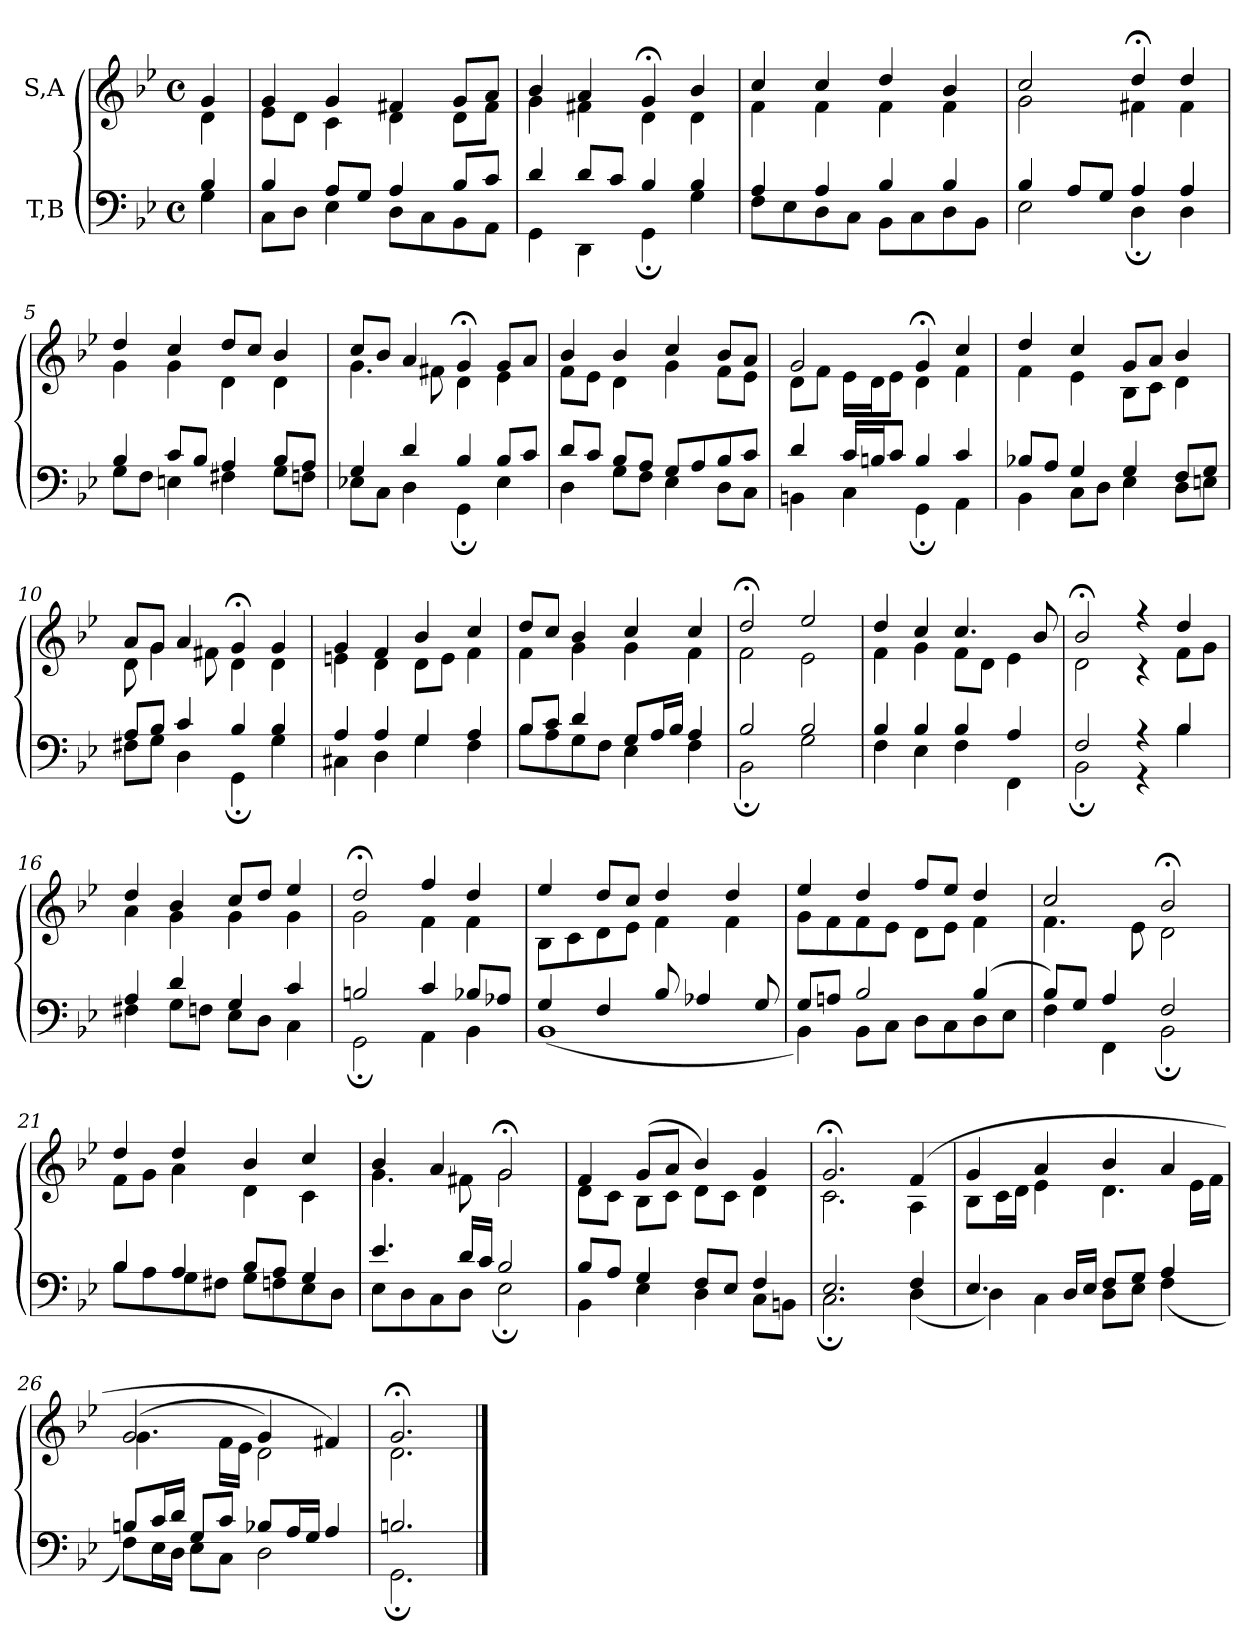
**kern	**kern
*part2	*part1
*staff2	*staff1
*I"T,B	*I"S,A
*clefF4	*clefG2
*k[b-e-]	*k[b-e-]
*M4/4	*M4/4
*met(c)	*met(c)
=	=
*^	*^
4B-	4G	4g	4d
=1	=1	=1	=1
4B-	8CL	4g	8e-L
.	8DJ	.	8dJ
8AL	4E-	4g	4c
8GJ	.	.	.
4A	8DL	4f#X	4d
.	8C	.	.
8B-L	8BB-	8gL	8dL
8cJ	8AAJ	8aJ	8f#J
=2	=2	=2	=2
4d	4GG	4b-	4g
8dL	4DD	4a	4f#X
8cJ	.	.	.
4B-	4GG;	4g;<	4d
4B-	4G	4b-	4d
=3	=3	=3	=3
4A	8FL	4cc	4f
.	8E-	.	.
4A	8D	4cc	4f
.	8CJ	.	.
4B-	8BB-L	4dd	4f
.	8C	.	.
4B-	8D	4b-	4f
.	8BB-J	.	.
=4	=4	=4	=4
4B-	2E-	2cc	2g
8AL	.	.	.
8GJ	.	.	.
4A	4D;	4dd;<	4f#X
4A	4D	4dd	4f#
=5	=5	=5	=5
4B-	8GL	4dd	4g
.	8FJ	.	.
8cL	4En	4cc	4g
8B-J	.	.	.
4A	4F#X	8ddL	4d
.	.	8ccJ	.
8B-L	8GL	4b-	4d
8AJ	8FnJ	.	.
=6	=6	=6	=6
4G	8E-XL	8ccL	4.g
.	8CJ	8b-J	.
4d	4D	4a	.
.	.	.	8f#X
4B-	4GG;	4g;<	4d
8B-L	4E-	8gL	4e-
8cJ	.	8aJ	.
=7	=7	=7	=7
8dL	4D	4b-	8fL
8cJ	.	.	8e-J
8B-L	8GL	4b-	4d
8AJ	8FJ	.	.
8GL	4E-	4cc	4g
8A	.	.	.
8B-	8DL	8b-L	8fL
8cJ	8CJ	8aJ	8e-J
=8	=8	=8	=8
4d	4BBn	2g	8dL
.	.	.	8fJ
16cLL	4C	.	16e-LL
16BnJ	.	.	16dJ
8cJ	.	.	8e-J
4B	4GG;	4g;<	4d
4c	4AA	4cc	4f
=9	=9	=9	=9
8B-XL	4BB-	4dd	4f
8AJ	.	.	.
4G	8CL	4cc	4e-
.	8DJ	.	.
4G	4E-	8gL	8B-L
.	.	8aJ	8cJ
8FL	8DL	4b-	4d
8GJ	8EnJ	.	.
=10	=10	=10	=10
8AL	8F#XL	8aL	8d
8B-J	8GJ	8gJ	4g
4c	4D	4a	.
.	.	.	8f#X
4B-	4GG;	4g;<	4d
4B-	4G	4g	4d
=11	=11	=11	=11
4A	4C#X	4g	4en
4A	4D	4f	4d
4G	4G	4b-	8dL
.	.	.	8eJ
4A	4F	4cc	4f
=12	=12	=12	=12
8B-L	8B-L	8ddL	4f
8cJ	8A	8ccJ	.
4d	8G	4b-	4g
.	8FJ	.	.
8GL	4E-	4cc	4g
16AL	.	.	.
16B-JJ	.	.	.
4A	4F	4cc	4f
=13	=13	=13	=13
2B-	2BB-;	2dd;<	2f
2B-	2G	2ee-	2e-
=14	=14	=14	=14
4B-	4F	4dd	4f
4B-	4E-	4cc	4g
4B-	4F	4.cc	8fL
.	.	.	8dJ
4A	4FF	.	4e-
.	.	8b-	.
=15	=15	=15	=15
2F	2BB-;	2b-;<	2d
4r	4r	4r	4r
4B-	4B-	4dd	8fL
.	.	.	8gJ
=16	=16	=16	=16
4A	4F#X	4dd	4a
4d	8GL	4b-	4g
.	8FnJ	.	.
4G	8E-L	8ccL	4g
.	8DJ	8ddJ	.
4c	4C	4ee-	4g
=17	=17	=17	=17
2Bn	2GG;	2dd;<	2g
4c	4AA	4ff	4f
8B-XL	4BB-	4dd	4f
8A-XJ	.	.	.
=18	=18	=18	=18
4G	(<1BB-	4ee-	8B-L
.	.	.	8c
4F	.	8ddL	8d
.	.	8ccJ	8e-J
8B-	.	4dd	4f
4A-X	.	.	.
.	.	4dd	4f
8G	.	.	.
=19	=19	=19	=19
8GL	4BB-)	4ee-	8gL
8AnJ	.	.	8f
2B-	8BB-L	4dd	8f
.	8CJ	.	8e-J
.	8DL	8ffL	8dL
.	8C	8ee-J	8e-J
(>4B-	8D	4dd	4f
.	8E-J	.	.
=20	=20	=20	=20
8B-L)	4F	2cc	4.f
8GJ	.	.	.
4A	4FF	.	.
.	.	.	8e-
2F	2BB-;	2b-;<	2d
=21	=21	=21	=21
4B-	8B-L	4dd	8fL
.	8A	.	8gJ
4A	8G	4dd	4a
.	8F#XJ	.	.
8B-L	8GL	4b-	4d
8AJ	8Fn	.	.
4G	8E-	4cc	4c
.	8DJ	.	.
=22	=22	=22	=22
4.e-	8E-L	4b-	4.g
.	8D	.	.
.	8C	4a	.
16dLL	8DJ	.	8f#X
16cJJ	.	.	.
2B-	2E-;	2g;<	2g
=23	=23	=23	=23
8B-L	4BB-	4f	8dL
8AJ	.	.	8cJ
4G	4E-	(>8gL	8B-L
.	.	8aJ	8cJ
8FL	4D	4b-)	8dL
8E-J	.	.	8cJ
4F	8CL	4g	4d
.	8BBnJ	.	.
=24	=24	=24	=24
2.E-	2.C;	2.g;<	2.c
4F	(<4D	(>4f	4A
=25	=25	=25	=25
4.E-	4D)	4g	8B-L
.	.	.	16cL
.	.	.	16dJJ
.	4C	4a	4e-
16DLL	.	.	.
16E-JJ	.	.	.
8FL	8DL	4b-	4.d
8GJ	8E-J	.	.
4A	(<4F	4a	.
.	.	.	16e-LL
.	.	.	16fJJ
=26	=26	=26	=26
8BnL	8FL)	(>2g	4.g
16cL	16E-L	.	.
16dJJ	16DJJ	.	.
8GL	8E-L	.	.
8cJ	8CJ	.	16fLL
.	.	.	16e-JJ
8B-XL	2D	4g)	2d
16AL	.	.	.
16GJJ	.	.	.
4A	.	4f#X)	.
=27	=27	=27	=27
2.Bn	2.GG;	2.g;<	2.d
*v	*v	*	*
*	*v	*v
==	==
*-	*-
